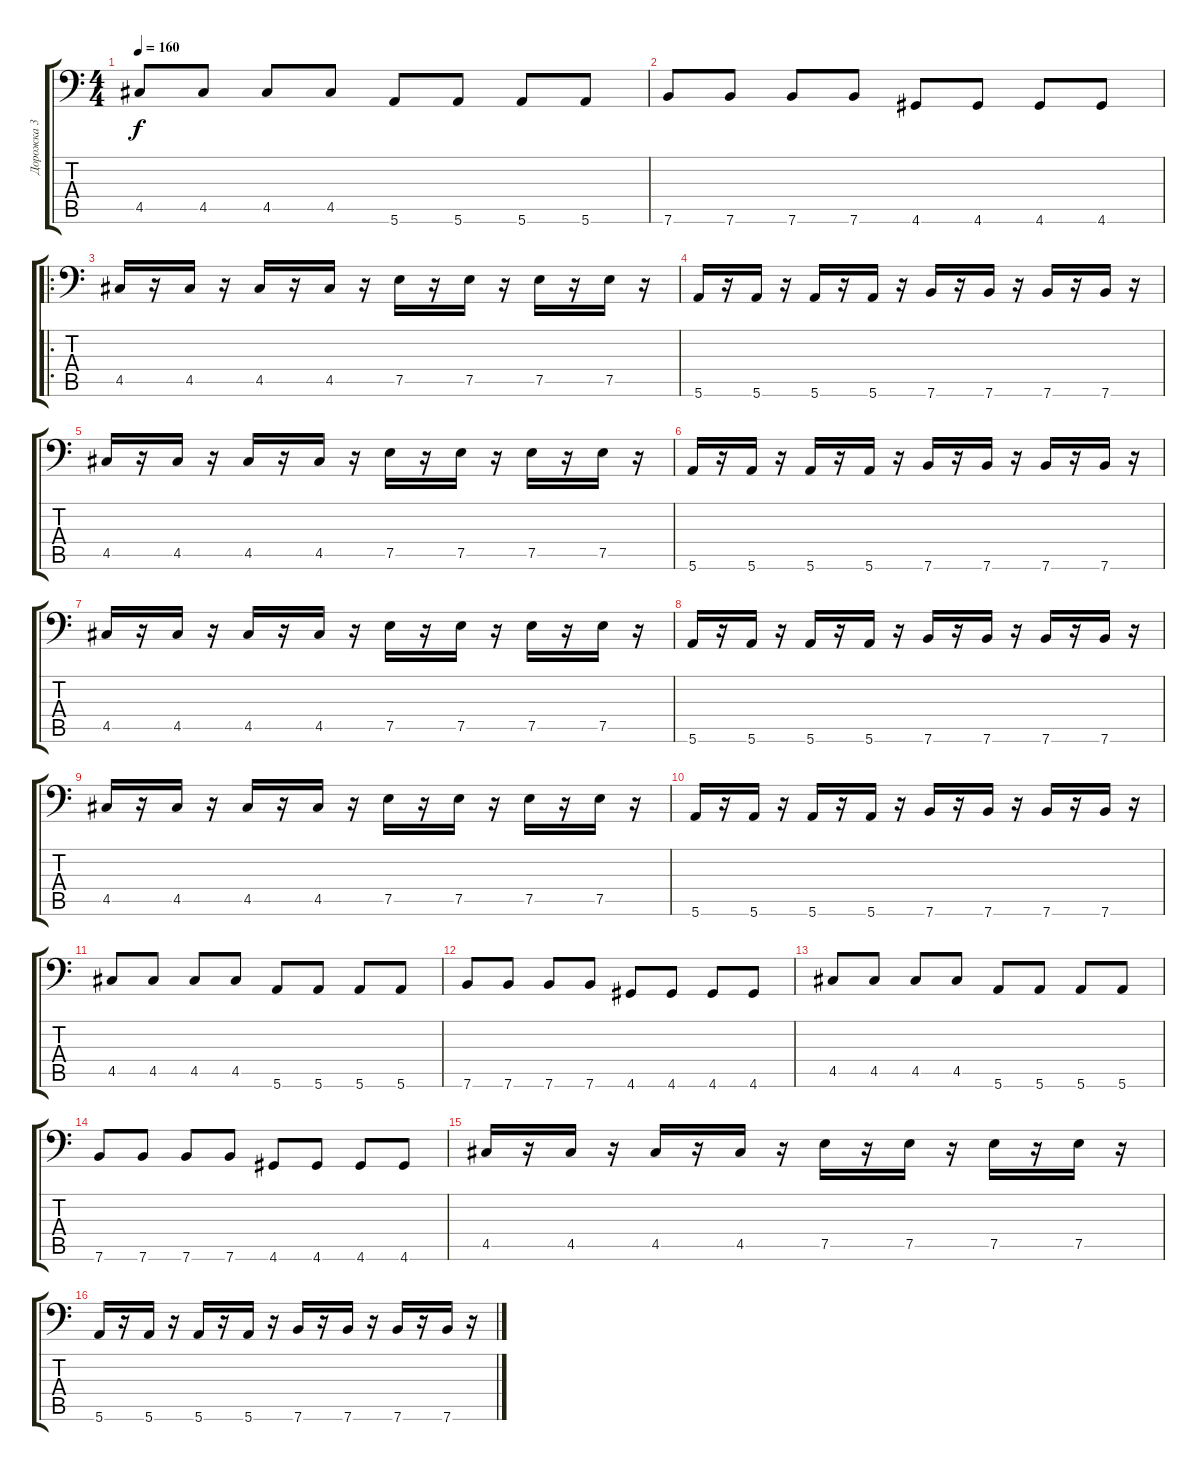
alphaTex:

\track ("Дорожка 3" "Дорожка 3") {instrument electricbasspick}
\staff {score tabs}
\tuning (E3 B2 G2 D2 A1 E1) {hide}
\ts (4 4)
\tempo 160
\clef f4
\ks c
4.5.8{dy f} 4.5.8 4.5.8 4.5.8 5.6.8 5.6.8 5.6.8 5.6.8 |
7.6.8 7.6.8 7.6.8 7.6.8 4.6.8 4.6.8 4.6.8 4.6.8 |
\ro
4.5.16 r.16 4.5.16 r.16 4.5.16 r.16 4.5.16 r.16 7.5.16 r.16 7.5.16 r.16 7.5.16 r.16 7.5.16 r.16 |
5.6.16 r.16 5.6.16 r.16 5.6.16 r.16 5.6.16 r.16 7.6.16 r.16 7.6.16 r.16 7.6.16 r.16 7.6.16 r.16 |
4.5.16 r.16 4.5.16 r.16 4.5.16 r.16 4.5.16 r.16 7.5.16 r.16 7.5.16 r.16 7.5.16 r.16 7.5.16 r.16 |
5.6.16 r.16 5.6.16 r.16 5.6.16 r.16 5.6.16 r.16 7.6.16 r.16 7.6.16 r.16 7.6.16 r.16 7.6.16 r.16 |
4.5.16 r.16 4.5.16 r.16 4.5.16 r.16 4.5.16 r.16 7.5.16 r.16 7.5.16 r.16 7.5.16 r.16 7.5.16 r.16 |
5.6.16 r.16 5.6.16 r.16 5.6.16 r.16 5.6.16 r.16 7.6.16 r.16 7.6.16 r.16 7.6.16 r.16 7.6.16 r.16 |
4.5.16 r.16 4.5.16 r.16 4.5.16 r.16 4.5.16 r.16 7.5.16 r.16 7.5.16 r.16 7.5.16 r.16 7.5.16 r.16 |
5.6.16 r.16 5.6.16 r.16 5.6.16 r.16 5.6.16 r.16 7.6.16 r.16 7.6.16 r.16 7.6.16 r.16 7.6.16 r.16 |
4.5.8 4.5.8 4.5.8 4.5.8 5.6.8 5.6.8 5.6.8 5.6.8 |
7.6.8 7.6.8 7.6.8 7.6.8 4.6.8 4.6.8 4.6.8 4.6.8 |
4.5.8 4.5.8 4.5.8 4.5.8 5.6.8 5.6.8 5.6.8 5.6.8 |
7.6.8 7.6.8 7.6.8 7.6.8 4.6.8 4.6.8 4.6.8 4.6.8 |
4.5.16 r.16 4.5.16 r.16 4.5.16 r.16 4.5.16 r.16 7.5.16 r.16 7.5.16 r.16 7.5.16 r.16 7.5.16 r.16 |
5.6.16 r.16 5.6.16 r.16 5.6.16 r.16 5.6.16 r.16 7.6.16 r.16 7.6.16 r.16 7.6.16 r.16 7.6.16 r.16
